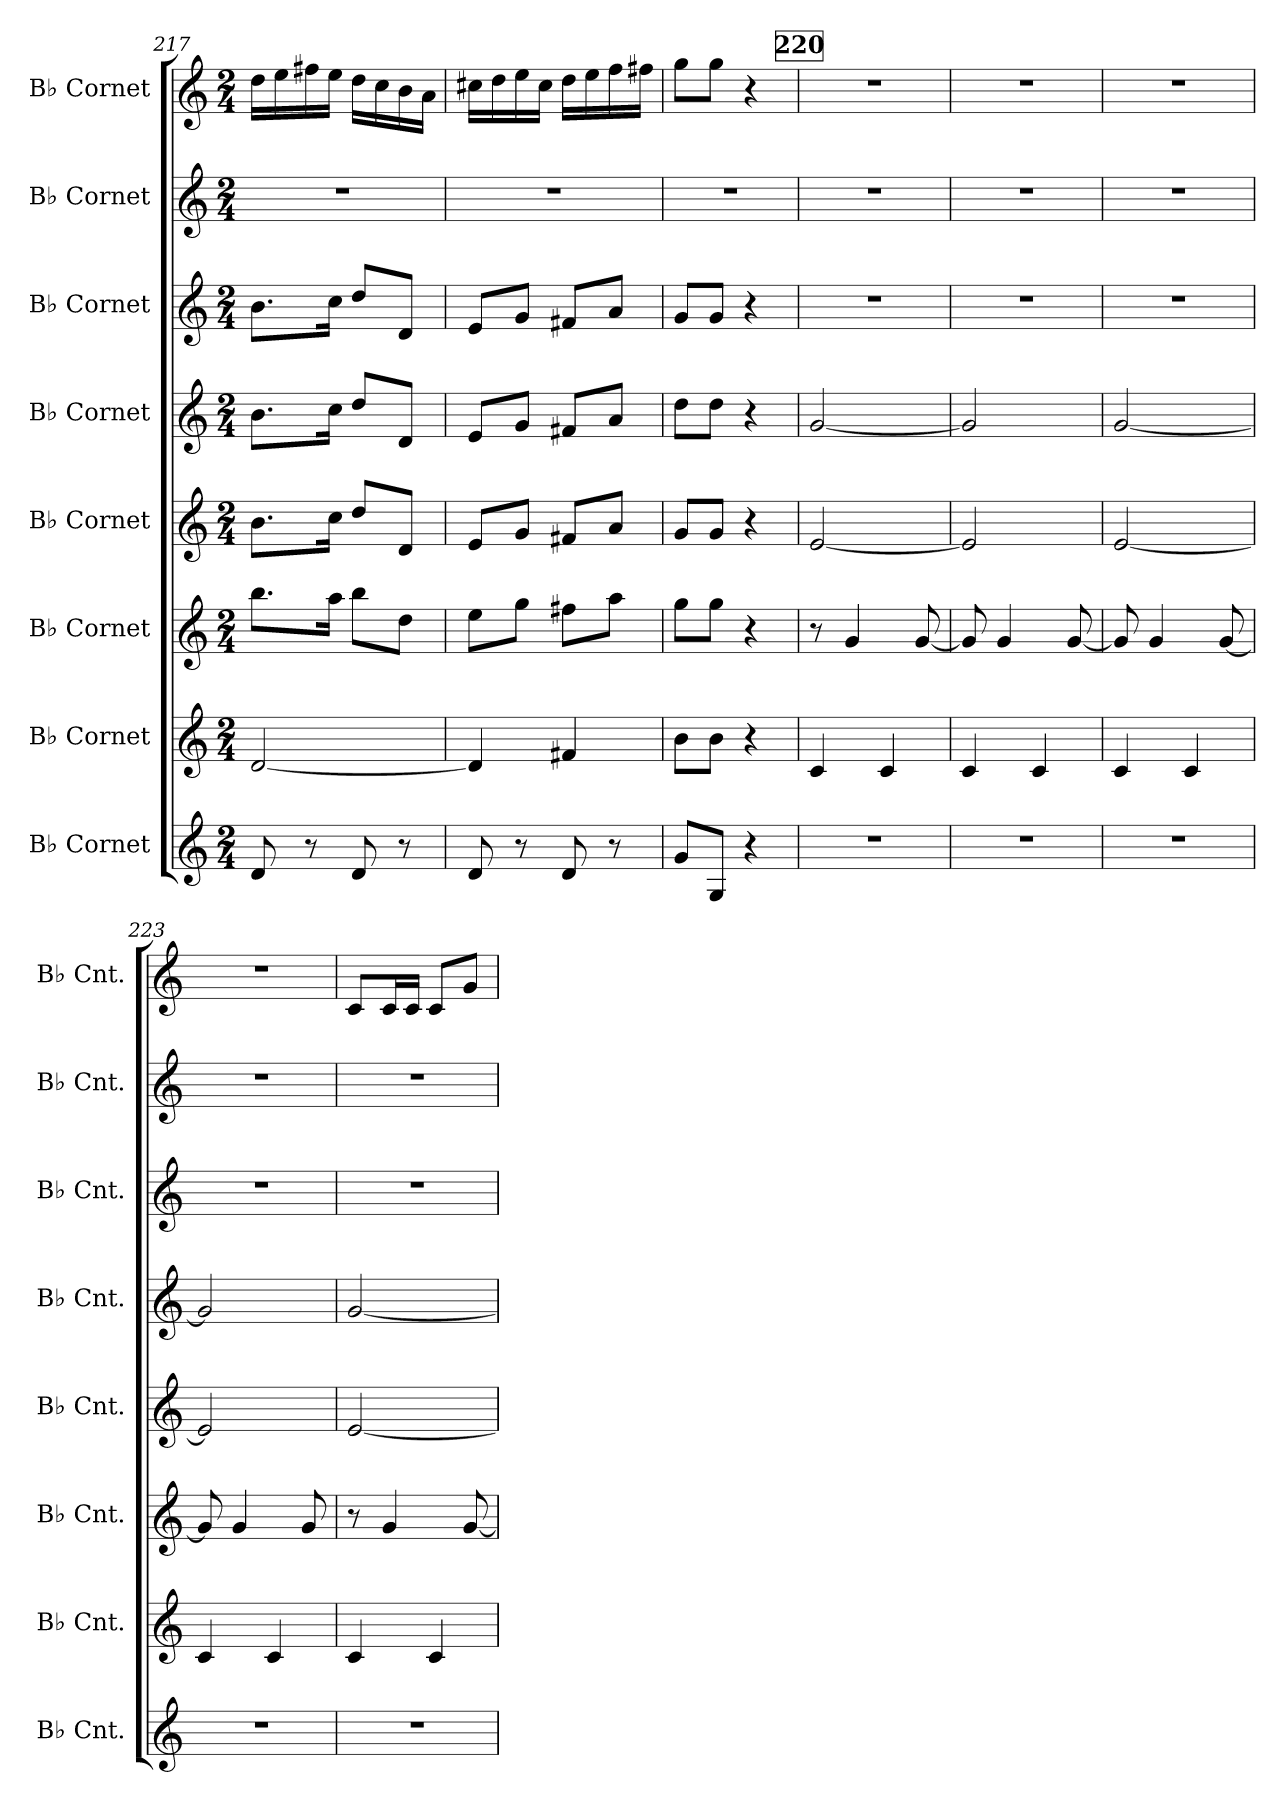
**kern	**kern	**kern	**kern	**kern	**kern	**kern	**kern
*part8	*part7	*part6	*part5	*part4	*part3	*part2	*part1
*staff8	*staff7	*staff6	*staff5	*staff4	*staff3	*staff2	*staff1
*I"B♭ Cornet	*I"B♭ Cornet	*I"B♭ Cornet	*I"B♭ Cornet	*I"B♭ Cornet	*I"B♭ Cornet	*I"B♭ Cornet	*I"B♭ Cornet
*I'B♭ Cnt.	*I'B♭ Cnt.	*I'B♭ Cnt.	*I'B♭ Cnt.	*I'B♭ Cnt.	*I'B♭ Cnt.	*I'B♭ Cnt.	*I'B♭ Cnt.
!!LO:LB:g=z
*clefG2	*clefG2	*clefG2	*clefG2	*clefG2	*clefG2	*clefG2	*clefG2
*ITrd1c2	*ITrd1c2	*ITrd1c2	*ITrd1c2	*ITrd1c2	*ITrd1c2	*ITrd1c2	*ITrd1c2
*k[b-e-]	*k[b-e-]	*k[b-e-]	*k[b-e-]	*k[b-e-]	*k[b-e-]	*k[b-e-]	*k[b-e-]
*M2/4	*M2/4	*M2/4	*M2/4	*M2/4	*M2/4	*M2/4	*M2/4
=217	=217	=217	=217	=217	=217	=217	=217
8c/	[2c/	8.aa\L	8.a\L	8.a\L	8.a\L	2r	16cc\LL
.	.	.	.	.	.	.	16dd\
8r	.	.	.	.	.	.	16een\
.	.	16gg\Jk	16b-\Jk	16b-\Jk	16b-\Jk	.	16dd\JJ
8c/	.	8aa\L	8cc/L	8cc/L	8cc/L	.	16cc\LL
.	.	.	.	.	.	.	16b-\
8r	.	8cc\J	8c/J	8c/J	8c/J	.	16a\
.	.	.	.	.	.	.	16g\JJ
=218	=218	=218	=218	=218	=218	=218	=218
8c/	4c/]	8dd\L	8d/L	8d/L	8d/L	2r	16bn\LL
.	.	.	.	.	.	.	16cc\
8r	.	8ff\J	8f/J	8f/J	8f/J	.	16dd\
.	.	.	.	.	.	.	16b\JJ
8c/	4en/	8een\L	8en/L	8en/L	8en/L	.	16cc\LL
.	.	.	.	.	.	.	16dd\
8r	.	8gg\J	8g/J	8g/J	8g/J	.	16ee-\
.	.	.	.	.	.	.	16een\JJ
=219	=219	=219	=219	=219	=219	=219	=219
8f/L	8a\L	8ff\L	8f/L	8cc\L	8f/L	2r	8ff\L
8F/J	8a\J	8ff\J	8f/J	8cc\J	8f/J	.	8ff\J
4r	4r	4r	4r	4r	4r	.	4r
!!LO:REH:place=s1:a:B:fs=14:t=220
=220	=220	=220	=220	=220	=220	=220	=220
*k[b-e-]	*k[b-e-]	*k[b-e-]	*k[b-e-]	*k[b-e-]	*k[b-e-]	*k[b-e-]	*k[b-e-]
2r	4B-/	8r	[2d/	[2f/	2r	2r	2r
.	.	4f/	.	.	.	.	.
.	4B-/	.	.	.	.	.	.
.	.	[8f/	.	.	.	.	.
=221	=221	=221	=221	=221	=221	=221	=221
2r	4B-/	8f/]	2d/]	2f/]	2r	2r	2r
.	.	4f/	.	.	.	.	.
.	4B-/	.	.	.	.	.	.
.	.	[8f/	.	.	.	.	.
=222	=222	=222	=222	=222	=222	=222	=222
2r	4B-/	8f/]	[2d/	[2f/	2r	2r	2r
.	.	4f/	.	.	.	.	.
.	4B-/	.	.	.	.	.	.
.	.	[8f/	.	.	.	.	.
=223	=223	=223	=223	=223	=223	=223	=223
2r	4B-/	8f/]	2d/]	2f/]	2r	2r	2r
.	.	4f/	.	.	.	.	.
.	4B-/	.	.	.	.	.	.
.	.	8f/	.	.	.	.	.
=224	=224	=224	=224	=224	=224	=224	=224
2r	4B-/	8r	[2d/	[2f/	2r	2r	8B-/L
.	.	4f/	.	.	.	.	16B-/L
.	.	.	.	.	.	.	16B-/JJ
.	4B-/	.	.	.	.	.	8B-/L
.	.	[8f/	.	.	.	.	8f/J
=	=	=	=	=	=	=	=
*-	*-	*-	*-	*-	*-	*-	*-
